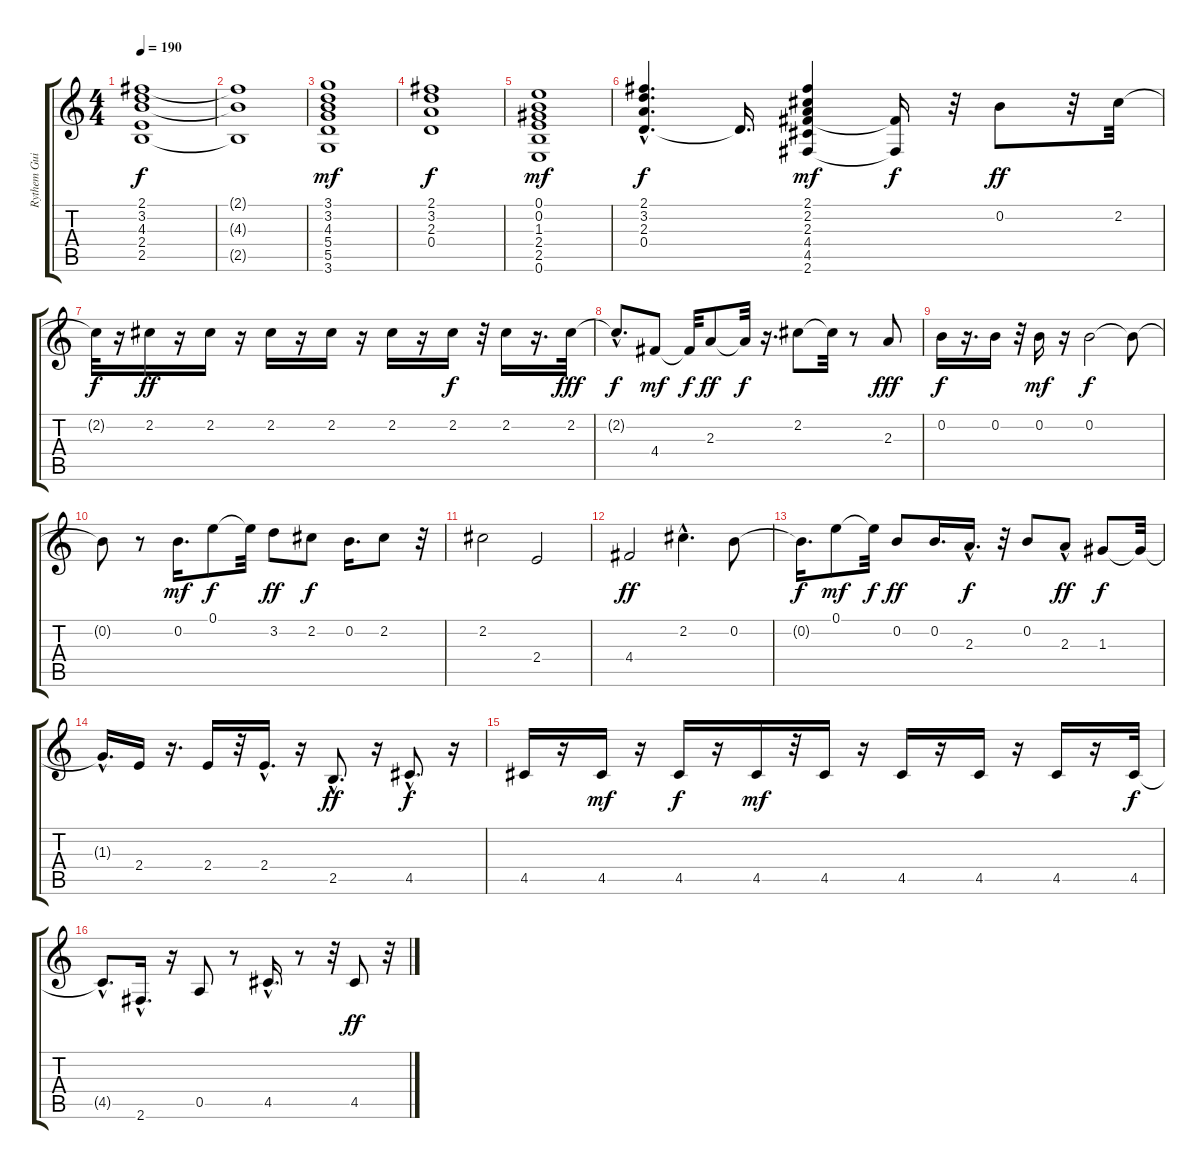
\track ("Rythem Guitar (Overdub)" "Rythem Gui") {instrument electricguitarclean}
\staff {score tabs}
\tuning (E4 B3 G3 D3 A2 E2) {hide}
\ts (4 4)
\tempo 190
\clef g2
\ks c
(2.1 3.2 4.3 2.4 2.5).1{dy f} |
(2.1{t} 4.3{t} 2.5{t}).1 |
(3.1 3.2 4.3 5.4 5.5 3.6).1{dy mf} |
(2.1 3.2 2.3 0.4).1{dy f} |
(0.1 0.2 1.3 2.4 2.5 0.6).1{dy mf} |
(2.1{hac} 3.2{hac} 2.3{hac} 0.4{hac}).4{d dy f} 0.4{t}.16{d} (2.1 2.2 2.3 4.4 4.5 2.6).4{dy mf} (4.4{t} 2.6{t}).16{dy f} r.32 0.2.8{dy ff} r.32 2.2.32 |
2.2{t}.32{dy f} r.16 2.2.16{dy ff} r.16 2.2.16 r.16 2.2.16 r.16 2.2.16 r.16 2.2.16 r.16 2.2.16{dy f} r.32 2.2.16 r.16{d} 2.2.32{dy fff} |
2.2{hac t}.8{d dy f} 4.4.8{dy mf} 4.4{t}.32{dy f} 2.3.8{dy ff} 2.3{t}.32{dy f} r.16{d} 2.2.8 2.2{t}.32 r.8 2.3.8{dy fff} |
0.2.16{dy f} r.16{d} 0.2.16 r.32 0.2.16{dy mf} r.16 0.2.2{dy f} 0.2{t}.8 |
0.2{t}.8 r.8 0.2.16{d dy mf} 0.1.8{dy f} 0.1{t}.32 3.2.8{dy ff} 2.2.8{dy f} 0.2.16{d} 2.2.8 r.32 |
2.2.2 2.4.2 |
4.4.2{dy ff} 2.2{hac}.4{d} 0.2.8 |
0.2{t}.16{d dy f} 0.1.8{dy mf} 0.1{t}.32{dy f} 0.2.8{dy ff} 0.2.16{d} 2.3{hac}.16{d dy f} r.32 0.2.8 2.3{hac}.8{dy ff} 1.3.8{dy f} 1.3{t}.32 |
1.3{hac t}.16{d} 2.4.16 r.16{d} 2.4.16 r.32 2.4{hac}.16{d} r.16 2.5{hac}.8{d dy ff} r.16 4.5{hac}.8{d dy f} r.16 |
4.5.16 r.16 4.5.16{dy mf} r.16 4.5.16{dy f} r.16 4.5.16{dy mf} r.32 4.5.16 r.16 4.5.16 r.16 4.5.16 r.16 4.5.16 r.16 4.5.32{dy f} |
4.5{hac t}.8{d} 2.6{hac}.16{d} r.16 0.5.8 r.8 4.5{hac}.16{d} r.8 r.32 4.5.8{dy ff} r.32
